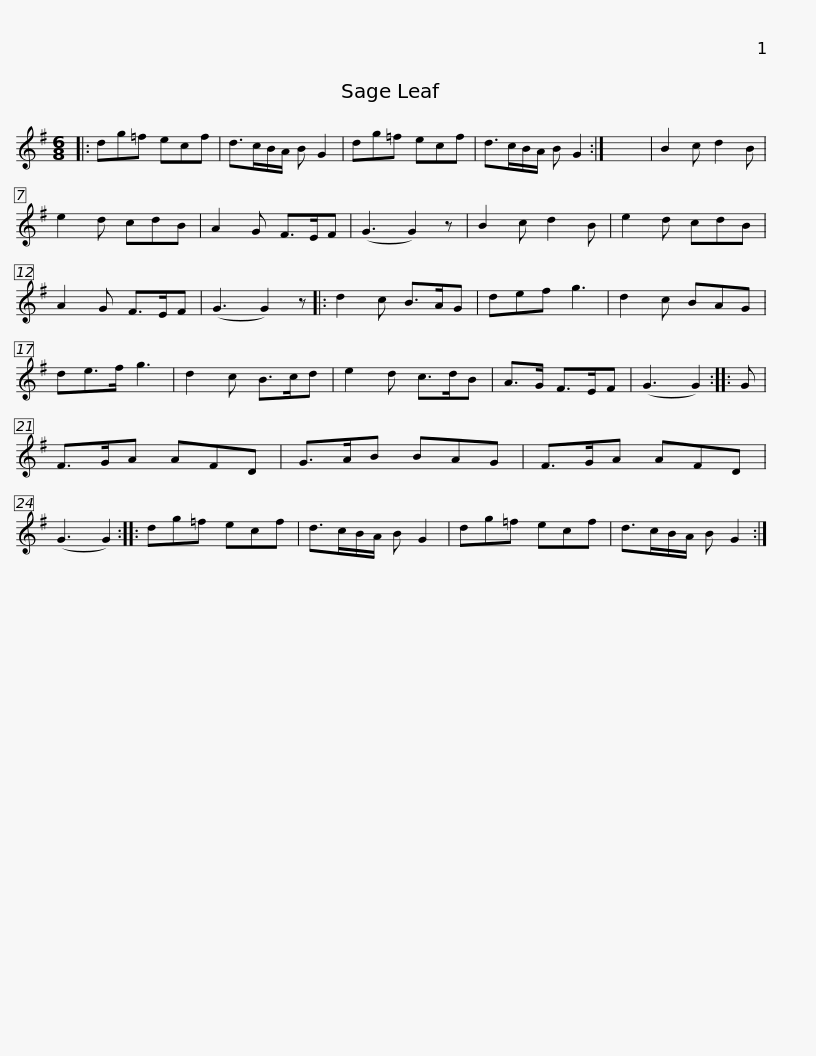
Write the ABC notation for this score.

X:1
L:1/8
M:6/8
I:linebreak $
K:G
V:1 treble
V:1
|: dg=f ecf | d>cB/A/ B G2 | dg=f ecf | d>cB/A/ B G2 :| x6 | %5
 B2 c d2 B | e2 d cdB | A2 G F>EF |$ (G3 G2) z | B2 c d2 B | %10
 e2 d cdB | A2 G F>EF | (G3 G2) z |: d2 c B>AG | def g3 | %15
 d2 c BAG | de>f g3 |$ d2 c B>cd | e2 d c>dB | A>G F>EF | %20
 (G3 G2) :: G | F>GA AFD | G>AB BAG | F>GA AFD | %25
 (G3 G2) ::$ dg=f ecf | d>cB/A/ B G2 | dg=f ecf | d>cB/A/ B G2 :| %30
